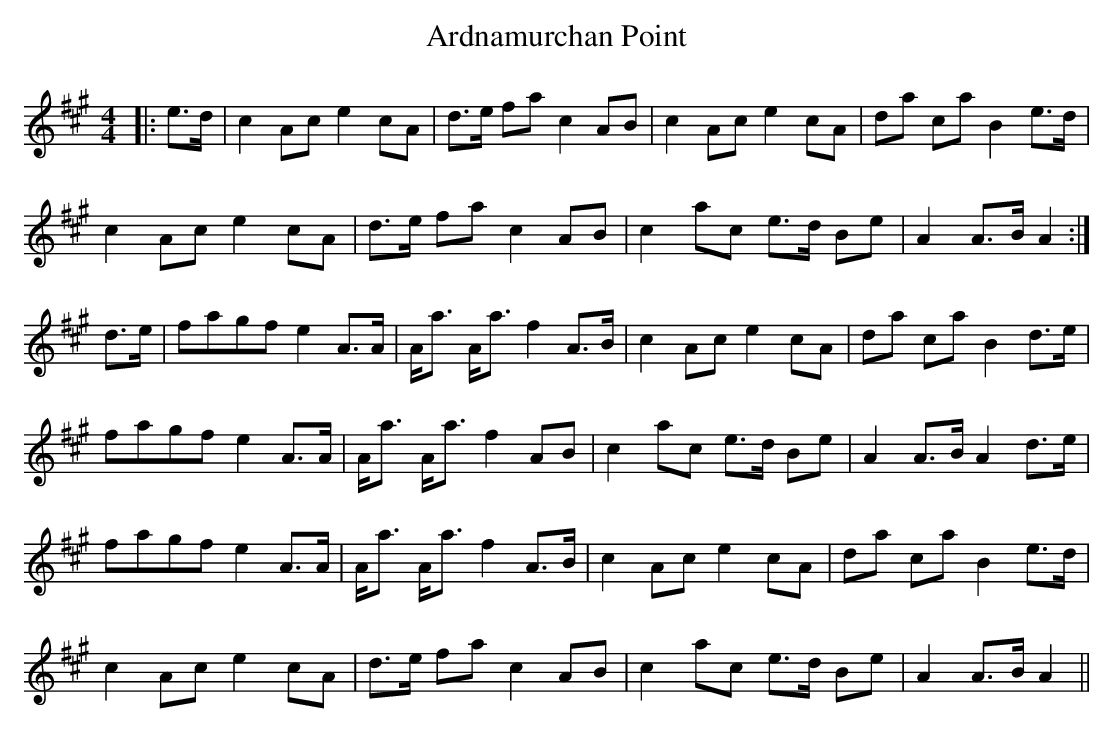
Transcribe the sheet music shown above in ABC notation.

X:1
T: Ardnamurchan Point
M: 4/4
L: 1/8
K: Amaj
|:e>d|c2 Ac e2 cA|d>e fa c2 AB|c2 Ac e2 cA|da ca B2 e>d|
c2 Ac e2 cA|d>e fa c2 AB|c2 ac e>d Be|A2 A>B A2:|
d>e|fagf e2 A>A|A<a A<a f2 A>B|c2 Ac e2 cA|da ca B2 d>e|
fagf e2 A>A|A<a A<a f2 AB|c2 ac e>d Be|A2 A>B A2 d>e|
fagf e2 A>A|A<a A<a f2 A>B|c2 Ac e2 cA|da ca B2 e>d|
c2 Ac e2 cA|d>e fa c2 AB|c2 ac e>d Be|A2 A>B A2||
